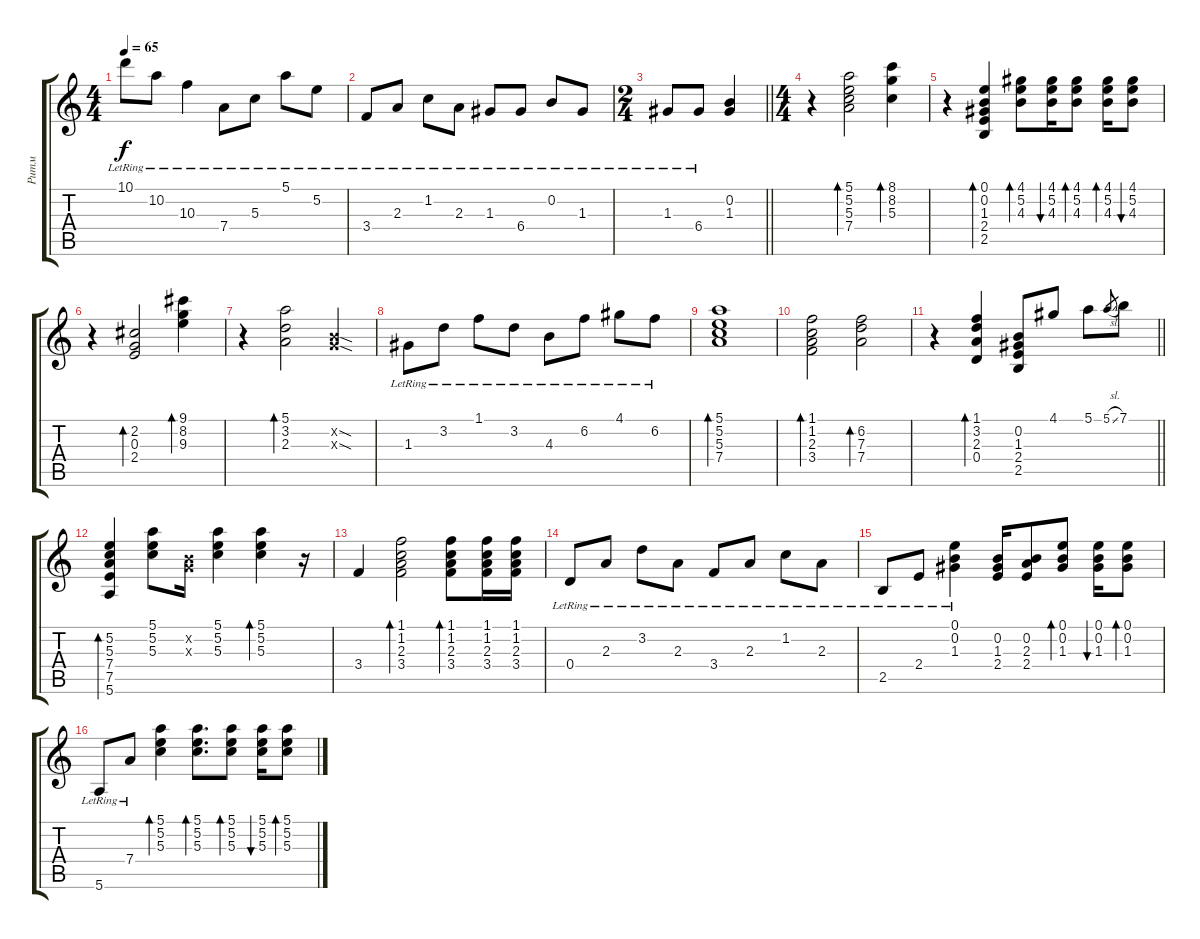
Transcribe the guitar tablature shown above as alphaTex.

\track ("Ритм" "Ритм") {instrument electricguitarclean}
\staff {score tabs}
\tuning (E4 B3 G3 D3 A2 E2) {hide}
\ts (4 4)
\tempo 65
\clef g2
\ks c
10.1{lr}.8{dy f} 10.2{lr}.8 10.3{lr}.4 7.4{lr}.8 5.3{lr}.8 5.1{lr}.8 5.2{lr}.8 |
3.4{lr}.8 2.3{lr}.8 1.2{lr}.8 2.3{lr}.8 1.3{lr}.8 6.4{lr}.8 0.2{lr}.8 1.3{lr}.8 |
\ts (2 4)
\barLineRight lightlight
1.3{lr}.8 6.4{lr}.8 (0.2 1.3).4 |
\ts (4 4)
r.4 (5.1 5.2 5.3 7.4).2{bd 120} (8.1 8.2 5.3).4{bd 120} |
r.4 (0.1 0.2 1.3 2.4 2.5).4{bd 120} (4.1 5.2 4.3).8{bd 60} (4.1 5.2 4.3).16{bu 60} (4.1 5.2 4.3).8{bd 60} (4.1 5.2 4.3).16{bd 120} (4.1 5.2 4.3).8{bu 60} |
r.4 (2.2 0.3 2.4).2{bd 120} (9.1 8.2 9.3).4{bd 120} |
r.4 (5.1 3.2 2.3).2{bd 240} (0.2{sod x} 0.3{sod x}).4 |
1.3{lr}.8 3.2{lr}.8 1.1{lr}.8 3.2{lr}.8 4.3{lr}.8 6.2{lr}.8 4.1{lr}.8 6.2{lr}.8 |
(5.1 5.2 5.3 7.4).1{bd 60} |
(1.1 1.2 2.3 3.4).2{bd 60} (6.2 7.3 7.4).2{bd 60} |
\barLineRight lightlight
r.4 (1.1 3.2 2.3 0.4).4{bd 120} (0.2 1.3 2.4 2.5).8 4.1.8 5.1.8 5.1{sl}.8{gr} 7.1.8 |
(5.2 5.3 7.4 7.5 5.6).4{bd 120} (5.1 5.2 5.3).8 (0.2{x} 0.3{x}).16 (5.1 5.2 5.3).4 (5.1 5.2 5.3).4{bd 240} r.16 |
3.4.4 (1.1 1.2 2.3 3.4).2{bd 120} (1.1 1.2 2.3 3.4).8{bd 120} (1.1 1.2 2.3 3.4).16 (1.1 1.2 2.3 3.4).16 |
0.4{lr}.8 2.3{lr}.8 3.2{lr}.8 2.3{lr}.8 3.4{lr}.8 2.3{lr}.8 1.2{lr}.8 2.3{lr}.8 |
2.5{lr}.8 2.4{lr}.8 (0.1 0.2{lr} 1.3).4 (0.2 1.3 2.4).16 (0.2 2.3 2.4).8 (0.1 0.2 1.3).8{bd 60} (0.1 0.2 1.3).16{bu 60} (0.1 0.2 1.3).8{bd 60} |
5.6{lr}.8 7.4{lr}.8 (5.1 5.2 5.3).4{bd 120} (5.1 5.2 5.3).8{d bd 120} (5.1 5.2 5.3).8{bd 120} (5.1 5.2 5.3).16{bu 60} (5.1 5.2 5.3).8{bd 120}
